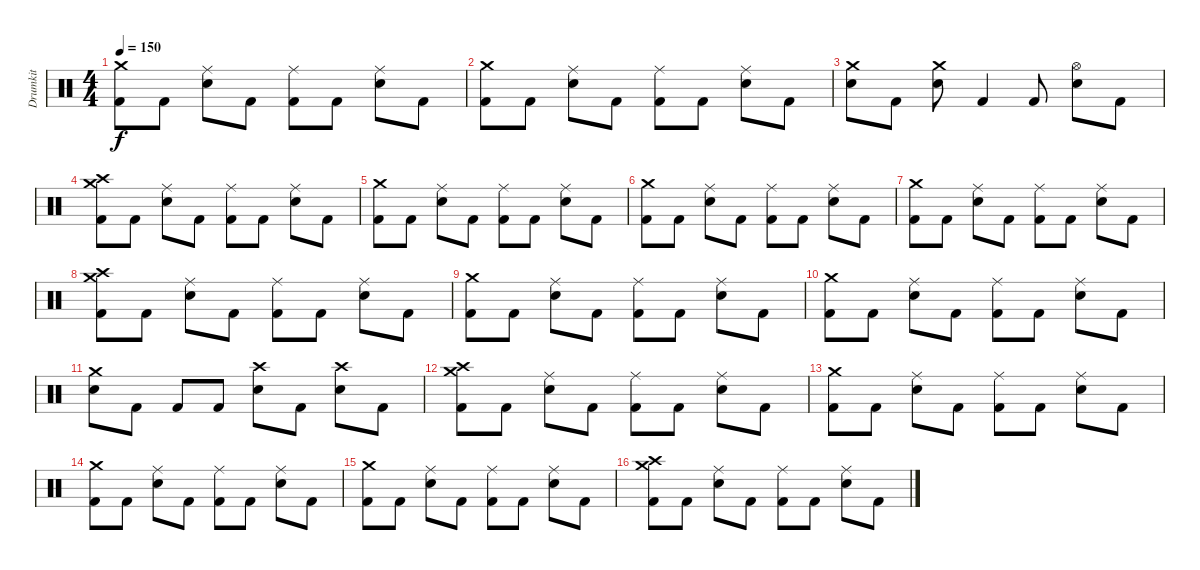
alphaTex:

\track ("Drumkit" "Drumkit") {instrument percussion}
\staff {score}
\articulation defaults
\ts (4 4)
\tempo 150
\clef neutral
\ks c
("Crash medium (hit)" "Kick (hit) 2").8{dy f} "Kick (hit) 2".8 ("Ride (middle)" "Snare (hit) 2").8 "Kick (hit) 2".8 ("Ride (middle)" "Kick (hit) 2").8 "Kick (hit) 2".8 ("Ride (middle)" "Snare (hit) 2").8 "Kick (hit) 2".8 |
("Crash medium (hit)" "Kick (hit) 2").8 "Kick (hit) 2".8 ("Ride (middle)" "Snare (hit) 2").8 "Kick (hit) 2".8 ("Ride (middle)" "Kick (hit) 2").8 "Kick (hit) 2".8 ("Ride (middle)" "Snare (hit) 2").8 "Kick (hit) 2".8 |
("Crash medium (hit)" "Snare (hit) 2").8 "Kick (hit) 2".8 ("Crash medium (hit)" "Snare (hit) 2").8 "Kick (hit) 2".4 "Kick (hit) 2".8 ("Hi-Hat (open)" "Snare (hit) 2").8 "Kick (hit) 2".8 |
("Crash medium (hit)" "Crash high (hit)" "Kick (hit) 2").8 "Kick (hit) 2".8 ("Ride (middle)" "Snare (hit) 2").8 "Kick (hit) 2".8 ("Ride (middle)" "Kick (hit) 2").8 "Kick (hit) 2".8 ("Ride (middle)" "Snare (hit) 2").8 "Kick (hit) 2".8 |
("Crash medium (hit)" "Kick (hit) 2").8 "Kick (hit) 2".8 ("Ride (middle)" "Snare (hit) 2").8 "Kick (hit) 2".8 ("Ride (middle)" "Kick (hit) 2").8 "Kick (hit) 2".8 ("Ride (middle)" "Snare (hit) 2").8 "Kick (hit) 2".8 |
("Crash medium (hit)" "Kick (hit) 2").8 "Kick (hit) 2".8 ("Ride (middle)" "Snare (hit) 2").8 "Kick (hit) 2".8 ("Ride (middle)" "Kick (hit) 2").8 "Kick (hit) 2".8 ("Ride (middle)" "Snare (hit) 2").8 "Kick (hit) 2".8 |
("Crash medium (hit)" "Kick (hit) 2").8 "Kick (hit) 2".8 ("Ride (middle)" "Snare (hit) 2").8 "Kick (hit) 2".8 ("Ride (middle)" "Kick (hit) 2").8 "Kick (hit) 2".8 ("Ride (middle)" "Snare (hit) 2").8 "Kick (hit) 2".8 |
("Crash medium (hit)" "Crash high (hit)" "Kick (hit) 2").8 "Kick (hit) 2".8 ("Ride (middle)" "Snare (hit) 2").8 "Kick (hit) 2".8 ("Ride (middle)" "Kick (hit) 2").8 "Kick (hit) 2".8 ("Ride (middle)" "Snare (hit) 2").8 "Kick (hit) 2".8 |
("Crash medium (hit)" "Kick (hit) 2").8 "Kick (hit) 2".8 ("Ride (middle)" "Snare (hit) 2").8 "Kick (hit) 2".8 ("Ride (middle)" "Kick (hit) 2").8 "Kick (hit) 2".8 ("Ride (middle)" "Snare (hit) 2").8 "Kick (hit) 2".8 |
("Crash medium (hit)" "Kick (hit) 2").8 "Kick (hit) 2".8 ("Ride (middle)" "Snare (hit) 2").8 "Kick (hit) 2".8 ("Ride (middle)" "Kick (hit) 2").8 "Kick (hit) 2".8 ("Ride (middle)" "Snare (hit) 2").8 "Kick (hit) 2".8 |
("Crash medium (hit)" "Snare (hit) 2").8 "Kick (hit) 2".8 "Kick (hit) 2".8 "Kick (hit) 2".8 ("Crash high (hit)" "Snare (hit) 2").8 "Kick (hit) 2".8 ("Crash high (hit)" "Snare (hit) 2").8 "Kick (hit) 2".8 |
("Crash medium (hit)" "Crash high (hit)" "Kick (hit) 2").8 "Kick (hit) 2".8 ("Ride (middle)" "Snare (hit) 2").8 "Kick (hit) 2".8 ("Ride (middle)" "Kick (hit) 2").8 "Kick (hit) 2".8 ("Ride (middle)" "Snare (hit) 2").8 "Kick (hit) 2".8 |
("Crash medium (hit)" "Kick (hit) 2").8 "Kick (hit) 2".8 ("Ride (middle)" "Snare (hit) 2").8 "Kick (hit) 2".8 ("Ride (middle)" "Kick (hit) 2").8 "Kick (hit) 2".8 ("Ride (middle)" "Snare (hit) 2").8 "Kick (hit) 2".8 |
("Crash medium (hit)" "Kick (hit) 2").8 "Kick (hit) 2".8 ("Ride (middle)" "Snare (hit) 2").8 "Kick (hit) 2".8 ("Ride (middle)" "Kick (hit) 2").8 "Kick (hit) 2".8 ("Ride (middle)" "Snare (hit) 2").8 "Kick (hit) 2".8 |
("Crash medium (hit)" "Kick (hit) 2").8 "Kick (hit) 2".8 ("Ride (middle)" "Snare (hit) 2").8 "Kick (hit) 2".8 ("Ride (middle)" "Kick (hit) 2").8 "Kick (hit) 2".8 ("Ride (middle)" "Snare (hit) 2").8 "Kick (hit) 2".8 |
("Crash medium (hit)" "Crash high (hit)" "Kick (hit) 2").8 "Kick (hit) 2".8 ("Ride (middle)" "Snare (hit) 2").8 "Kick (hit) 2".8 ("Ride (middle)" "Kick (hit) 2").8 "Kick (hit) 2".8 ("Ride (middle)" "Snare (hit) 2").8 "Kick (hit) 2".8
